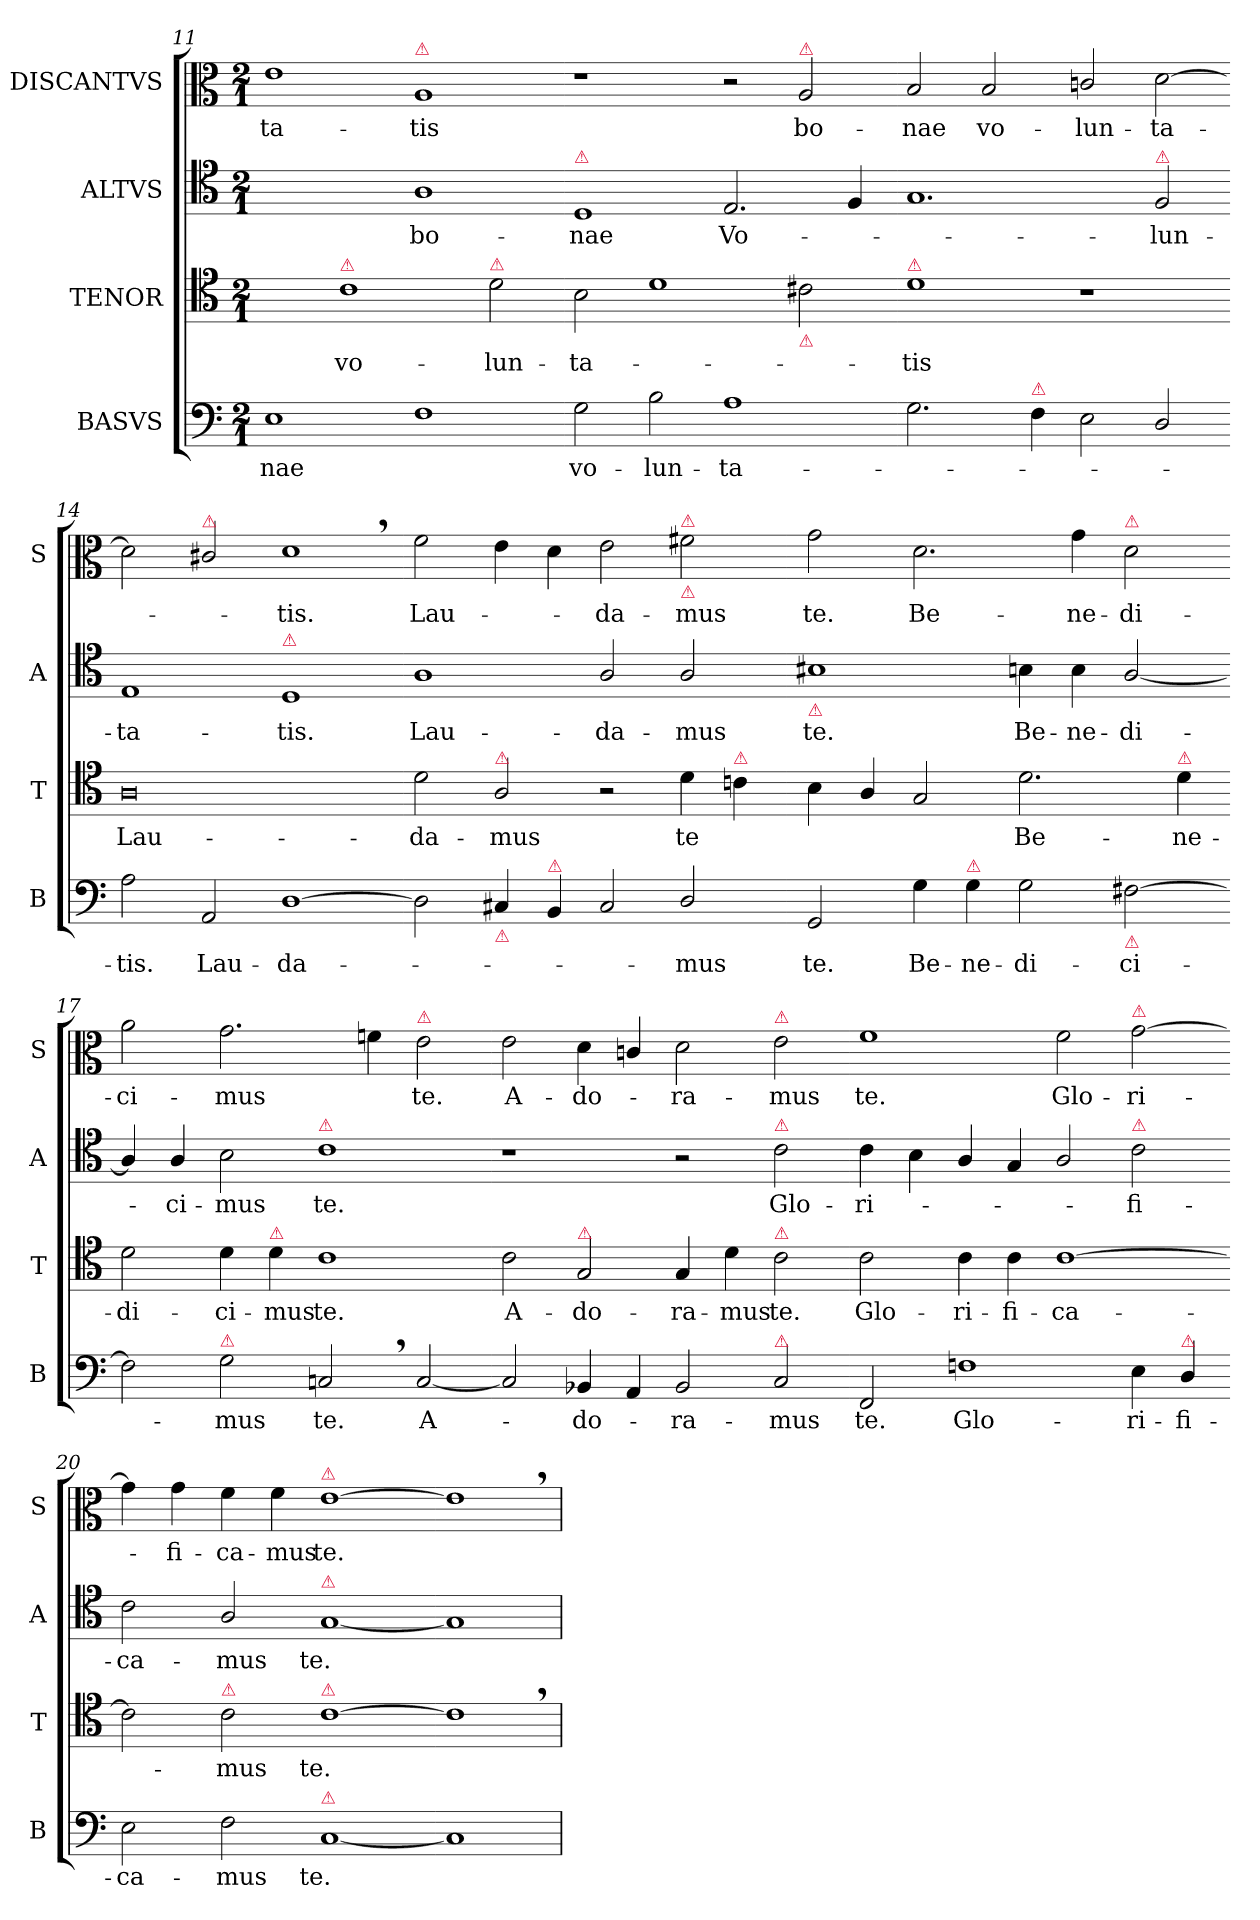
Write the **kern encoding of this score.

**kern	**text	**kern	**text	**kern	**text	**kern	**text
*part4	*part4	*part3	*part3	*part2	*part2	*part1	*part1
*staff4	*staff4	*staff3	*staff3	*staff2	*staff2	*staff1	*staff1
*I"BASVS	*	*I"TENOR	*	*I"ALTVS	*	*I"DISCANTVS	*
*I'B	*	*I'T	*	*I'A	*	*I'S	*
*clefF4	*	*clefC4	*	*clefC4	*	*clefC3	*
*k[]	*	*k[]	*	*k[]	*	*k[]	*
*M2/1	*	*M2/1	*	*M2/1	*	*M2/1	*
=11	=11	=11	=11	=11	=11	=11	=11
1E	-nae	2ryy	.	1ryy	.	1e	-ta-
!	!	!LO:TX:a:color=crimson:t=⚠	!	!	!	!	!
.	.	1c	vo-	.	.	.	.
!	!	!	!	!	!	!LO:TX:a:color=crimson:t=⚠	!
1F	.	.	.	1A	bo-	1A	-tis
!	!	!LO:TX:a:color=crimson:t=⚠	!	!	!	!	!
.	.	2d\	-lun-	.	.	.	.
=12-	=12-	=12-	=12-	=12-	=12-	=12-	=12-
!	!	!	!	!LO:TX:a:color=crimson:t=⚠	!	!	!
2G\	vo-	2B\	-ta-	1D	-nae	1r	.
2B\	-lun-	1d	.	.	.	.	.
1A	-ta-	.	.	2.E/	Vo-	2r	.
!	!	!	!	!	!	!LO:TX:a:color=crimson:t=⚠	!
!	!	!LO:TX:b:color=crimson:t=⚠	!	!	!	!	!
.	.	2c#X\	.	.	.	2A/	bo-
.	.	.	.	4F/	.	.	.
=13-	=13-	=13-	=13-	=13-	=13-	=13-	=13-
!	!	!LO:TX:a:color=crimson:t=⚠	!	!	!	!	!
2.G\	.	1d	-tis	1.G	.	2B/	-nae
.	.	.	.	.	.	2B/	vo-
!LO:TX:a:color=crimson:t=⚠	!	!	!	!	!	!	!
4F\	.	.	.	.	.	.	.
2E\	.	1r	.	.	.	2cn/	-lun-
!	!	!	!	!LO:TX:a:color=crimson:t=⚠	!	!	!
2D/	.	.	.	2F/	-lun-	[2d\	-ta-
=14-	=14-	=14-	=14-	=14-	=14-	=14-	=14-
2A\	-tis.	0A	Lau-	1E	-ta-	2d\]	.
!	!	!	!	!	!	!LO:TX:a:color=crimson:t=⚠	!
2AA/	Lau-	.	.	.	.	2c#X/	.
!	!	!	!	!LO:TX:a:color=crimson:t=⚠	!	!	!
[1D	-da-	.	.	1D	-tis.	1d,<	-tis.
=15-	=15-	=15-	=15-	=15-	=15-	=15-	=15-
2D]	.	2d\	-da-	1A	Lau-	2f\	Lau-
!	!	!LO:TX:a:color=crimson:t=⚠	!	!	!	!	!
!LO:TX:b:color=crimson:t=⚠	!	!	!	!	!	!	!
4C#X/	.	2A/	-mus	.	.	4e\	.
!LO:TX:a:color=crimson:t=⚠	!	!	!	!	!	!	!
4BB/	.	.	.	.	.	4d\	.
2C#/	.	2r	.	2A/	-da-	2e\	-da-
!	!	!	!	!	!	!LO:TX:a:color=crimson:t=⚠	!
!	!	!	!	!	!	!LO:TX:b:color=crimson:t=⚠	!
2D/	-mus	4d\	te	2A/	-mus	2f#X\	-mus
!	!	!LO:TX:a:color=crimson:t=⚠	!	!	!	!	!
.	.	4cn\	.	.	.	.	.
=16-	=16-	=16-	=16-	=16-	=16-	=16-	=16-
!	!	!	!	!LO:TX:b:color=crimson:t=⚠	!	!	!
2GG/	te.	4B\	.	1B#X	te.	2g\	te.
.	.	4A/	.	.	.	.	.
4G\	Be-	2G/	.	.	.	2.d\	Be-
!LO:TX:a:color=crimson:t=⚠	!	!	!	!	!	!	!
4G\	-ne-	.	.	.	.	.	.
2G\	-di-	2.d\	Be-	4Bn\	Be-	.	.
.	.	.	.	4B\	-ne-	4g\	-ne-
!	!	!	!	!	!	!LO:TX:a:color=crimson:t=⚠	!
!LO:TX:b:color=crimson:t=⚠	!	!	!	!	!	!	!
[2F#X\	-ci-	.	.	[2A/	-di-	2d\	-di-
!	!	!LO:TX:a:color=crimson:t=⚠	!	!	!	!	!
.	.	4d\	-ne-	.	.	.	.
=17-	=17-	=17-	=17-	=17-	=17-	=17-	=17-
2F#\]	.	2d\	-di-	4A/]	.	2a\	-ci-
.	.	.	.	4A/	-ci-	.	.
!LO:TX:a:color=crimson:t=⚠	!	!	!	!	!	!	!
2G\	-mus	4d\	-ci-	2B\	-mus	2.g\	-mus
!	!	!LO:TX:a:color=crimson:t=⚠	!	!	!	!	!
.	.	4d\	-mus	.	.	.	.
!	!	!	!	!LO:TX:a:color=crimson:t=⚠	!	!	!
2Cn,</	te.	1c	te.	1c	te.	.	.
.	.	.	.	.	.	4fn\	.
!	!	!	!	!	!	!LO:TX:a:color=crimson:t=⚠	!
[2C/	A-	.	.	.	.	2e\	te.
=18-	=18-	=18-	=18-	=18-	=18-	=18-	=18-
2C/]	.	2c\	A-	1r	.	2e\	A-
!	!	!LO:TX:a:color=crimson:t=⚠	!	!	!	!	!
4BB-X/	-do-	2G/	-do-	.	.	4d\	-do-
4AA/	.	.	.	.	.	4cn/	.
2BB-/	-ra-	4G/	-ra-	2r	.	2d\	-ra-
.	.	4d\	-mus	.	.	.	.
!	!	!	!	!	!	!LO:TX:a:color=crimson:t=⚠	!
!	!	!	!	!LO:TX:a:color=crimson:t=⚠	!	!	!
!	!	!LO:TX:a:color=crimson:t=⚠	!	!	!	!	!
!LO:TX:a:color=crimson:t=⚠	!	!	!	!	!	!	!
2C/	-mus	2c\	te.	2c\	Glo-	2e\	-mus
=19-	=19-	=19-	=19-	=19-	=19-	=19-	=19-
2FF/	te.	2c\	Glo-	4c\	-ri-	1f	te.
.	.	.	.	4B\	.	.	.
1Fn	Glo-	4c\	-ri-	4A/	.	.	.
.	.	4c\	-fi-	4G/	.	.	.
.	.	[1c	-ca-	2A/	.	2f\	Glo-
!	!	!	!	!	!	!LO:TX:a:color=crimson:t=⚠	!
!	!	!	!	!LO:TX:a:color=crimson:t=⚠	!	!	!
4E\	-ri-	.	.	2c\	-fi-	[2g\	-ri-
!LO:TX:a:color=crimson:t=⚠	!	!	!	!	!	!	!
4D/	-fi-	.	.	.	.	.	.
=20-	=20-	=20-	=20-	=20-	=20-	=20-	=20-
2E\	-ca-	2c]	.	2c\	-ca-	4g\]	.
.	.	.	.	.	.	4g\	-fi-
!	!	!LO:TX:a:color=crimson:t=⚠	!	!	!	!	!
2F\	-mus	2c\	-mus	2A/	-mus	4f\	-ca-
.	.	.	.	.	.	4f\	-mus
!	!	!	!	!	!	!LO:TX:a:color=crimson:t=⚠	!
!	!	!	!	!LO:TX:a:color=crimson:t=⚠	!	!	!
!	!	!LO:TX:a:color=crimson:t=⚠	!	!	!	!	!
!LO:TX:a:color=crimson:t=⚠	!	!	!	!	!	!	!
[1C	te.	[1c	te.	[1G	te.	[1e	te.
=21-	=21-	=21-	=21-	=21-	=21-	=21-	=21-
1C]	.	1c,<]	.	1G]	.	1e,<]	.
=	=	=	=	=	=	=	=
*-	*-	*-	*-	*-	*-	*-	*-
